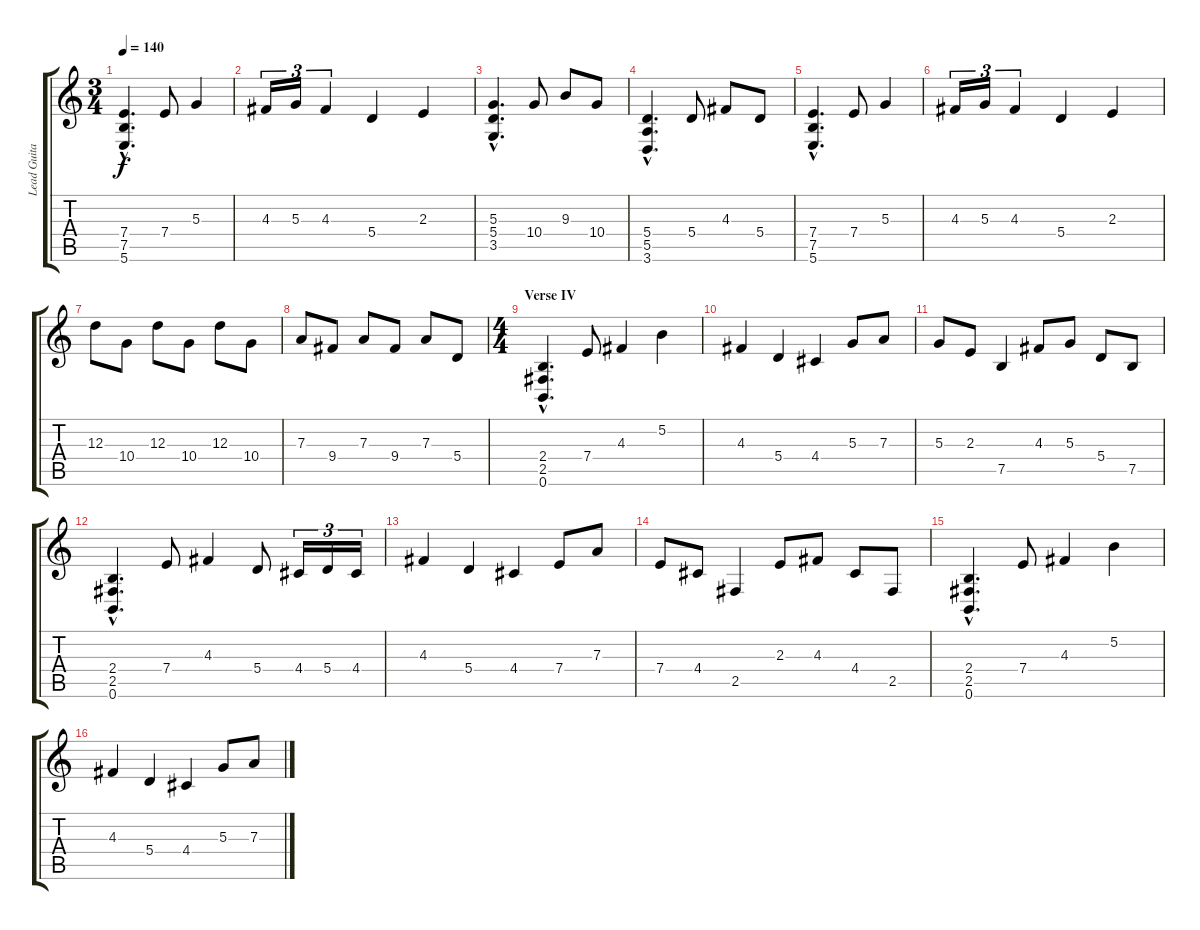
\track ("Lead Guitar II" "Lead Guita") {instrument distortionguitar}
\staff {score tabs}
\tuning (B3 Gb3 D3 A2 E2 B1) {hide}
\ts (3 4)
\tempo 140
\clef g2
\ks c
(7.4{hac} 7.5{hac} 5.6{hac}).4{d dy f} 7.4.8 5.3.4 |
4.3.16{tu (3 2)} 5.3.16{tu (3 2)} 4.3.4{tu (3 2)} 5.4.4 2.3.4 |
(5.3{hac} 5.4{hac} 3.5{hac}).4{d} 10.4.8 9.3.8 10.4.8 |
(5.4{hac} 5.5{hac} 3.6{hac}).4{d} 5.4.8 4.3.8 5.4.8 |
(7.4{hac} 7.5{hac} 5.6{hac}).4{d} 7.4.8 5.3.4 |
4.3.16{tu (3 2)} 5.3.16{tu (3 2)} 4.3.4{tu (3 2)} 5.4.4 2.3.4 |
12.3.8 10.4.8 12.3.8 10.4.8 12.3.8 10.4.8 |
7.3.8 9.4.8 7.3.8 9.4.8 7.3.8 5.4.8 |
\ts (4 4)
\section ("" "Verse IV")
(2.4{hac} 2.5{hac} 0.6{hac}).4{d} 7.4.8 4.3.4 5.2.4 |
4.3.4 5.4.4 4.4.4 5.3.8 7.3.8 |
5.3.8 2.3.8 7.5.4 4.3.8 5.3.8 5.4.8 7.5.8 |
(2.4{hac} 2.5{hac} 0.6{hac}).4{d} 7.4.8 4.3.4 5.4.8 4.4.16{tu (3 2)} 5.4.16{tu (3 2)} 4.4.16{tu (3 2)} |
4.3.4 5.4.4 4.4.4 7.4.8 7.3.8 |
7.4.8 4.4.8 2.5.4 2.3.8 4.3.8 4.4.8 2.5.8 |
(2.4{hac} 2.5{hac} 0.6{hac}).4{d} 7.4.8 4.3.4 5.2.4 |
4.3.4 5.4.4 4.4.4 5.3.8 7.3.8
